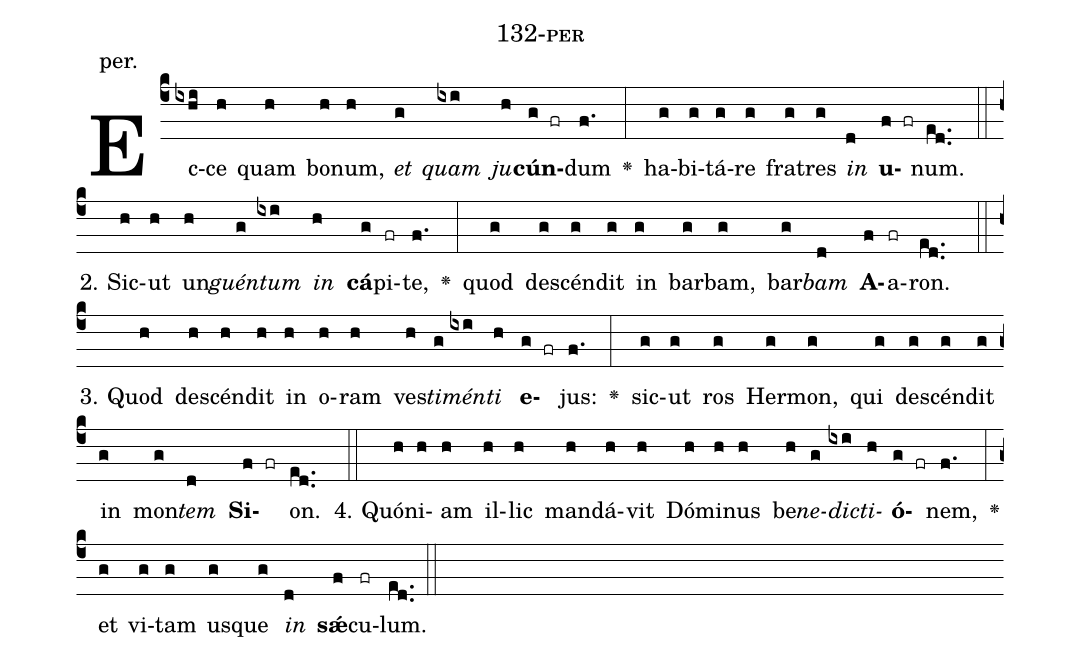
name: 132-per;
annotation: per.;
%%
(c4)Ec(ixhi)ce(h) quam(h) bo(h)num,(h) <i>et</i>(g) <i>quam</i>(ixi) <i>ju</i>(h)<b>cún</b>(g fr)dum(f.) <v>\greheightstar</v>(:) ha(g)bi(g)tá(g)re(g) fra(g)tres(g) <i>in</i>(d) <b>u</b>(f fr)num.(ed..) (::)
2. Sic(h)ut(h) un(h)<i>guén</i>(g)<i>tum</i>(ixi) <i>in</i>(h) <b>cá</b>(g)pi(fr)te,(f.) <v>\greheightstar</v>(:) quod(g) de(g)scén(g)dit(g) in(g) bar(g)bam,(g) bar(g)<i>bam</i>(d) <b>A</b>(f)a(fr)ron.(ed..) (::)
3. Quod(h) de(h)scén(h)dit(h) in(h) o(h)ram(h) ves(h)<i>ti</i>(g)<i>mén</i>(ixi)<i>ti</i>(h) <b>e</b>(g fr)jus:(f.) <v>\greheightstar</v>(:) sic(g)ut(g) ros(g) Her(g)mon,(g) qui(g) de(g)scén(g)dit(g) in(g) mon(g)<i>tem</i>(d) <b>Si</b>(f fr)on.(ed..) (::)
4. Quón(h)i(h)am(h) il(h)lic(h) man(h)dá(h)vit(h) Dó(h)mi(h)nus(h) be(h)<i>ne</i>(g)<i>dic</i>(ixi)<i>ti</i>(h)<b>ó</b>(g fr)nem,(f.) <v>\greheightstar</v>(:) et(g) vi(g)tam(g) us(g)que(g) <i>in</i>(d) <b>sǽ</b>(f)cu(fr)lum.(ed..) (::)
